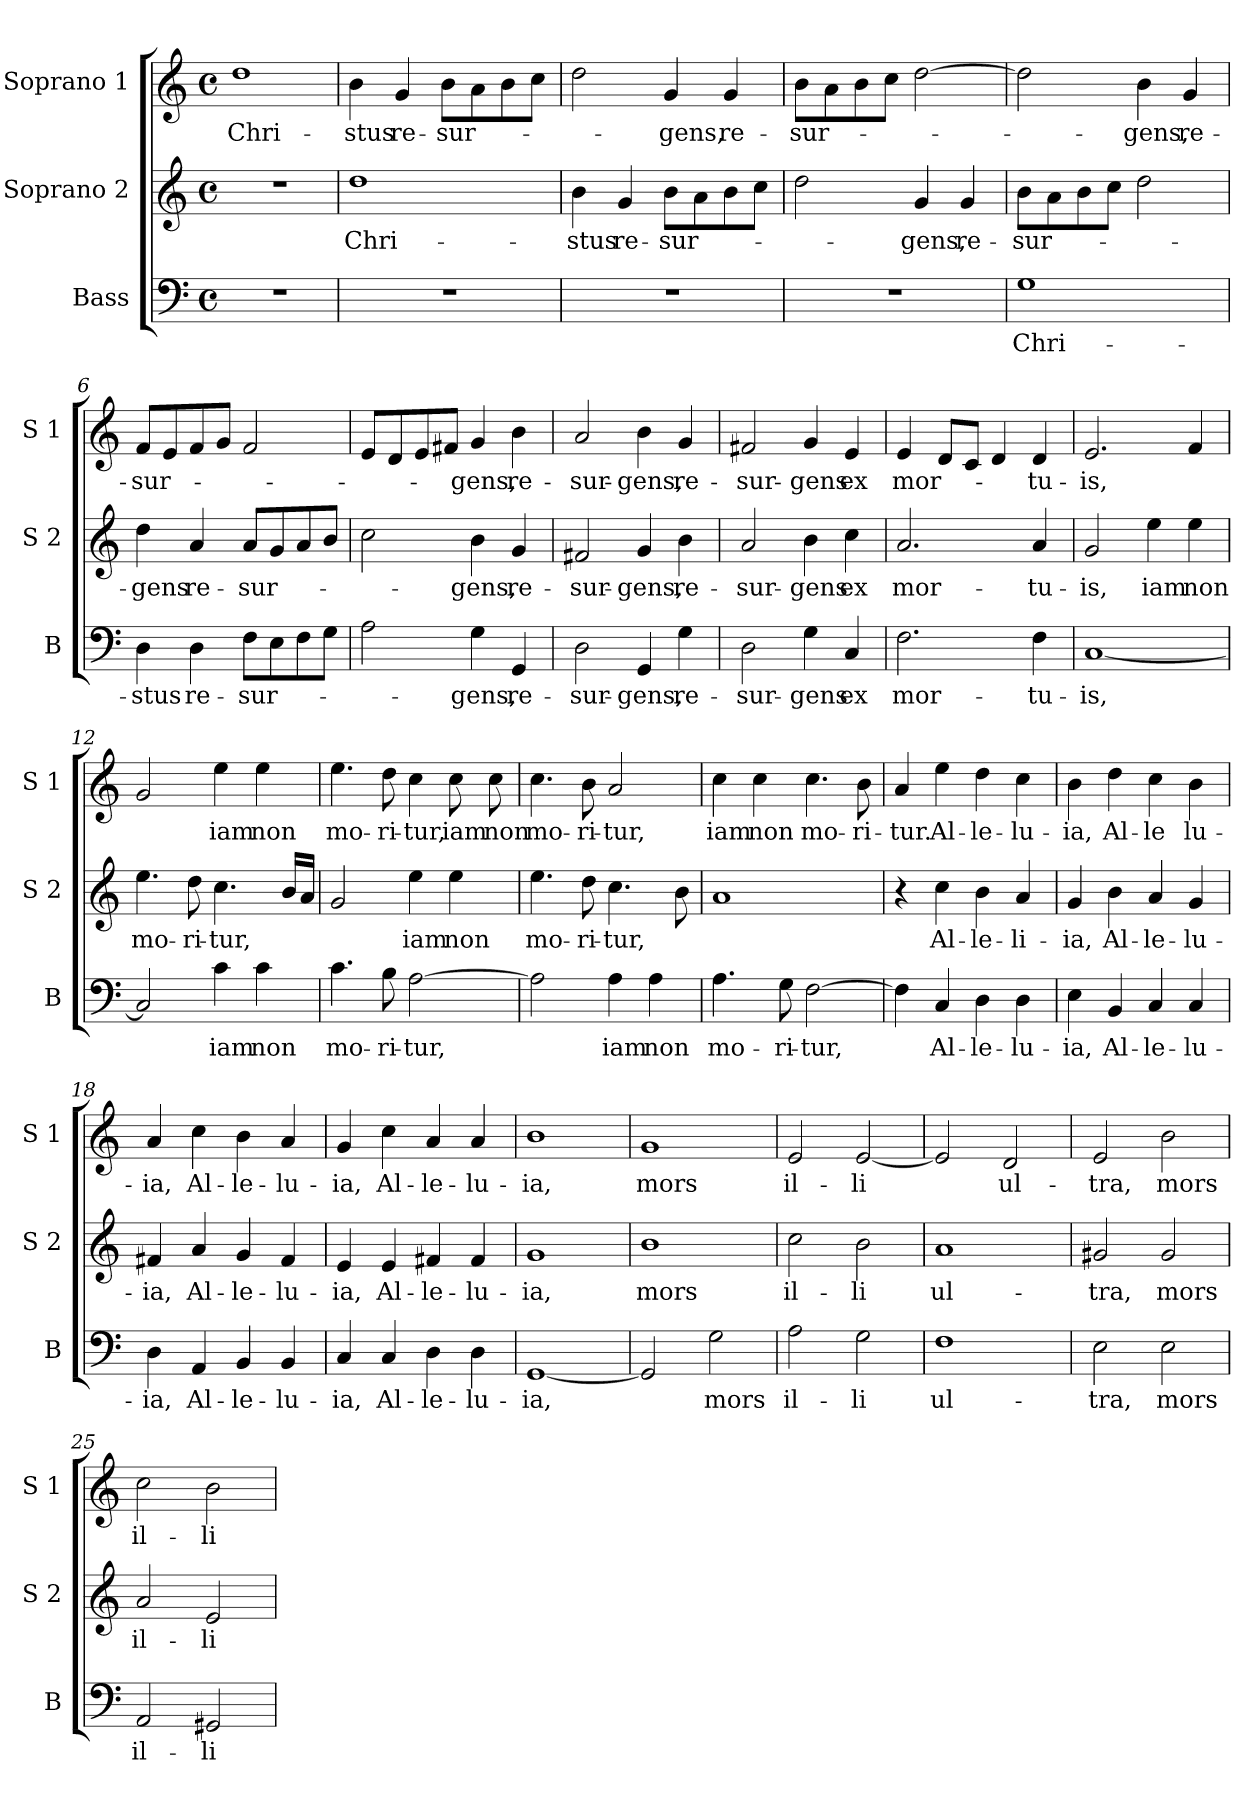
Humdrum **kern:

**kern	**text	**kern	**text	**kern	**text
*part3	*part3	*part2	*part2	*part1	*part1
*staff3	*staff3	*staff2	*staff2	*staff1	*staff1
*I"Bass	*	*I"Soprano 2	*	*I"Soprano 1	*
*I'B	*	*I'S 2	*	*I'S 1	*
*clefF4	*	*clefG2	*	*clefG2	*
*k[]	*	*k[]	*	*k[]	*
*C:	*	*C:	*	*C:	*
*M4/4	*	*M4/4	*	*M4/4	*
*met(c)	*	*met(c)	*	*met(c)	*
=1	=1	=1	=1	=1	=1
!	!	!	!	!	!LO:LY:b
1r	.	1r	.	1dd	Chri-
=2	=2	=2	=2	=2	=2
!	!	!	!LO:LY:b	!	!LO:LY:b
1r	.	1dd	Chri-	4b\	-stus
!	!	!	!	!	!LO:LY:b
.	.	.	.	4g/	re-
!	!	!	!	!	!LO:LY:b
.	.	.	.	8b\L	-sur-
.	.	.	.	8a\	.
.	.	.	.	8b\	.
.	.	.	.	8cc\J	.
=3	=3	=3	=3	=3	=3
!	!	!	!LO:LY:b	!	!
1r	.	4b\	-stus	2dd\	.
!	!	!	!LO:LY:b	!	!
.	.	4g/	re-	.	.
!	!	!	!LO:LY:b	!	!LO:LY:b
.	.	8b\L	-sur-	4g/	-gens,
.	.	8a\	.	.	.
!	!	!	!	!	!LO:LY:b
.	.	8b\	.	4g/	re-
.	.	8cc\J	.	.	.
=4	=4	=4	=4	=4	=4
!	!	!	!	!	!LO:LY:b
1r	.	2dd\	.	8b\L	-sur-
.	.	.	.	8a\	.
.	.	.	.	8b\	.
.	.	.	.	8cc\J	.
!	!	!	!LO:LY:b	!	!
.	.	4g/	-gens,	[2dd\	.
!	!	!	!LO:LY:b	!	!
.	.	4g/	re-	.	.
=5	=5	=5	=5	=5	=5
!	!LO:LY:b	!	!LO:LY:b	!	!
1G	Chri-	8b\L	-sur-	2dd\]	.
.	.	8a\	.	.	.
.	.	8b\	.	.	.
.	.	8cc\J	.	.	.
!	!	!	!	!	!LO:LY:b
.	.	2dd\	.	4b\	-gens,
!	!	!	!	!	!LO:LY:b
.	.	.	.	4g/	re-
=6	=6	=6	=6	=6	=6
!	!LO:LY:b	!	!LO:LY:b	!	!LO:LY:b
4D\	-stus	4dd\	-gens	8f/L	-sur-
.	.	.	.	8e/	.
!	!LO:LY:b	!	!LO:LY:b	!	!
4D\	re-	4a/	re-	8f/	.
.	.	.	.	8g/J	.
!	!LO:LY:b	!	!LO:LY:b	!	!
8F\L	-sur-	8a/L	-sur-	2f/	.
8E\	.	8g/	.	.	.
8F\	.	8a/	.	.	.
8G\J	.	8b/J	.	.	.
!!LO:LB:g=z
=7	=7	=7	=7	=7	=7
2A\	.	2cc\	.	8e/L	.
.	.	.	.	8d/	.
.	.	.	.	8e/	.
.	.	.	.	8f#X/J	.
!	!LO:LY:b	!	!LO:LY:b	!	!LO:LY:b
4G\	-gens,	4b\	-gens,	4g/	-gens,
!	!LO:LY:b	!	!LO:LY:b	!	!LO:LY:b
4GG/	re-	4g/	re-	4b\	re-
=8	=8	=8	=8	=8	=8
!	!LO:LY:b	!	!LO:LY:b	!	!LO:LY:b
2D\	-sur-	2f#X/	-sur-	2a/	-sur-
!	!LO:LY:b	!	!LO:LY:b	!	!LO:LY:b
4GG/	-gens,	4g/	-gens,	4b\	-gens,
!	!LO:LY:b	!	!LO:LY:b	!	!LO:LY:b
4G\	re-	4b\	re-	4g/	re-
=9	=9	=9	=9	=9	=9
!	!LO:LY:b	!	!LO:LY:b	!	!LO:LY:b
2D\	-sur-	2a/	-sur-	2f#X/	-sur-
!	!LO:LY:b	!	!LO:LY:b	!	!LO:LY:b
4G\	-gens	4b\	-gens	4g/	-gens
!	!LO:LY:b	!	!LO:LY:b	!	!LO:LY:b
4C/	ex	4cc\	ex	4e/	ex
=10	=10	=10	=10	=10	=10
!	!LO:LY:b	!	!LO:LY:b	!	!LO:LY:b
2.F\	mor-	2.a/	mor-	4e/	mor-
.	.	.	.	8d/L	.
.	.	.	.	8c/J	.
.	.	.	.	4d/	.
!	!LO:LY:b	!	!LO:LY:b	!	!LO:LY:b
4F\	-tu-	4a/	-tu-	4d/	-tu-
=11	=11	=11	=11	=11	=11
!	!LO:LY:b	!	!LO:LY:b	!	!LO:LY:b
[1C	-is,	2g/	-is,	2.e/	-is,
!	!	!	!LO:LY:b	!	!
.	.	4ee\	iam	.	.
!	!	!	!LO:LY:b	!	!
.	.	4ee\	non	4f/	.
=12	=12	=12	=12	=12	=12
!	!	!	!LO:LY:b	!	!
2C/]	.	4.ee\	mo-	2g/	.
!	!	!	!LO:LY:b	!	!
.	.	8dd\	-ri-	.	.
!	!LO:LY:b	!	!LO:LY:b	!	!LO:LY:b
4c\	iam	4.cc\	-tur,	4ee\	iam
!	!LO:LY:b	!	!	!	!LO:LY:b
4c\	non	.	.	4ee\	non
.	.	16b/LL	.	.	.
.	.	16a/JJ	.	.	.
!!LO:LB:g=z
=13	=13	=13	=13	=13	=13
!	!LO:LY:b	!	!	!	!LO:LY:b
4.c\	mo-	2g/	.	4.ee\	mo-
!	!LO:LY:b	!	!	!	!LO:LY:b
8B\	-ri-	.	.	8dd\	-ri-
!	!LO:LY:b	!	!LO:LY:b	!	!LO:LY:b
[2A\	-tur,	4ee\	iam	4cc\	-tur,
!	!	!	!LO:LY:b	!	!LO:LY:b
.	.	4ee\	non	8cc\	iam
!	!	!	!	!	!LO:LY:b
.	.	.	.	8cc\	non
=14	=14	=14	=14	=14	=14
!	!	!	!LO:LY:b	!	!LO:LY:b
2A\]	.	4.ee\	mo-	4.cc\	mo-
!	!	!	!LO:LY:b	!	!LO:LY:b
.	.	8dd\	-ri-	8b\	-ri-
!	!LO:LY:b	!	!LO:LY:b	!	!LO:LY:b
4A\	iam	4.cc\	-tur,	2a/	-tur,
!	!LO:LY:b	!	!	!	!
4A\	non	.	.	.	.
.	.	8b\	.	.	.
=15	=15	=15	=15	=15	=15
!	!LO:LY:b	!	!	!	!LO:LY:b
4.A\	mo-	1a	.	4cc\	iam
!	!	!	!	!	!LO:LY:b
.	.	.	.	4cc\	non
!	!LO:LY:b	!	!	!	!
8G\	-ri-	.	.	.	.
!	!LO:LY:b	!	!	!	!LO:LY:b
[2F\	-tur,	.	.	4.cc\	mo-
!	!	!	!	!	!LO:LY:b
.	.	.	.	8b\	-ri-
=16	=16	=16	=16	=16	=16
!	!	!	!	!	!LO:LY:b
4F\]	.	4r	.	4a/	-tur.
!	!LO:LY:b	!	!LO:LY:b	!	!LO:LY:b
4C/	Al-	4cc\	Al-	4ee\	Al-
!	!LO:LY:b	!	!LO:LY:b	!	!LO:LY:b
4D\	-le-	4b\	-le-	4dd\	-le-
!	!LO:LY:b	!	!LO:LY:b	!	!LO:LY:b
4D\	-lu-	4a/	-li-	4cc\	-lu-
=17	=17	=17	=17	=17	=17
!	!LO:LY:b	!	!LO:LY:b	!	!LO:LY:b
4E\	-ia,	4g/	-ia,	4b\	-ia,
!	!LO:LY:b	!	!LO:LY:b	!	!LO:LY:b
4BB/	Al-	4b\	Al-	4dd\	Al-
!	!LO:LY:b	!	!LO:LY:b	!	!LO:LY:b
4C/	-le-	4a/	-le-	4cc\	-le
!	!LO:LY:b	!	!LO:LY:b	!	!LO:LY:b
4C/	-lu-	4g/	-lu-	4b\	lu-
=18	=18	=18	=18	=18	=18
!	!LO:LY:b	!	!LO:LY:b	!	!LO:LY:b
4D\	-ia,	4f#X/	-ia,	4a/	-ia,
!	!LO:LY:b	!	!LO:LY:b	!	!LO:LY:b
4AA/	Al-	4a/	Al-	4cc\	Al-
!	!LO:LY:b	!	!LO:LY:b	!	!LO:LY:b
4BB/	-le-	4g/	-le-	4b\	-le-
!	!LO:LY:b	!	!LO:LY:b	!	!LO:LY:b
4BB/	-lu-	4f#/	-lu-	4a/	-lu-
!!LO:LB:g=z
=19	=19	=19	=19	=19	=19
!	!LO:LY:b	!	!LO:LY:b	!	!LO:LY:b
4C/	-ia,	4e/	-ia,	4g/	-ia,
!	!LO:LY:b	!	!LO:LY:b	!	!LO:LY:b
4C/	Al-	4e/	Al-	4cc\	Al-
!	!LO:LY:b	!	!LO:LY:b	!	!LO:LY:b
4D\	-le-	4f#X/	-le-	4a/	-le-
!	!LO:LY:b	!	!LO:LY:b	!	!LO:LY:b
4D\	-lu-	4f#/	-lu-	4a/	-lu-
=20	=20	=20	=20	=20	=20
!	!LO:LY:b	!	!LO:LY:b	!	!LO:LY:b
[1GG	-ia,	1g	-ia,	1b	-ia,
=21	=21	=21	=21	=21	=21
!	!	!	!LO:LY:b	!	!LO:LY:b
2GG/]	.	1b	mors	1g	mors
!	!LO:LY:b	!	!	!	!
2G\	mors	.	.	.	.
=22	=22	=22	=22	=22	=22
!	!LO:LY:b	!	!LO:LY:b	!	!LO:LY:b
2A\	il-	2cc\	il-	2e/	il-
!	!LO:LY:b	!	!LO:LY:b	!	!LO:LY:b
2G\	-li	2b\	-li	[2e/	-li
=23	=23	=23	=23	=23	=23
!	!LO:LY:b	!	!LO:LY:b	!	!
1F	ul-	1a	ul-	2e/]	.
!	!	!	!	!	!LO:LY:b
.	.	.	.	2d/	ul-
=24	=24	=24	=24	=24	=24
!	!LO:LY:b	!	!LO:LY:b	!	!LO:LY:b
2E\	-tra,	2g#X/	-tra,	2e/	-tra,
!	!LO:LY:b	!	!LO:LY:b	!	!LO:LY:b
2E\	mors	2g#/	mors	2b\	mors
=25	=25	=25	=25	=25	=25
!	!LO:LY:b	!	!LO:LY:b	!	!LO:LY:b
2AA/	il-	2a/	il-	2cc\	il-
!	!LO:LY:b	!	!LO:LY:b	!	!LO:LY:b
2GG#X/	-li	2e/	-li	2b\	-li
=	=	=	=	=	=
*-	*-	*-	*-	*-	*-
